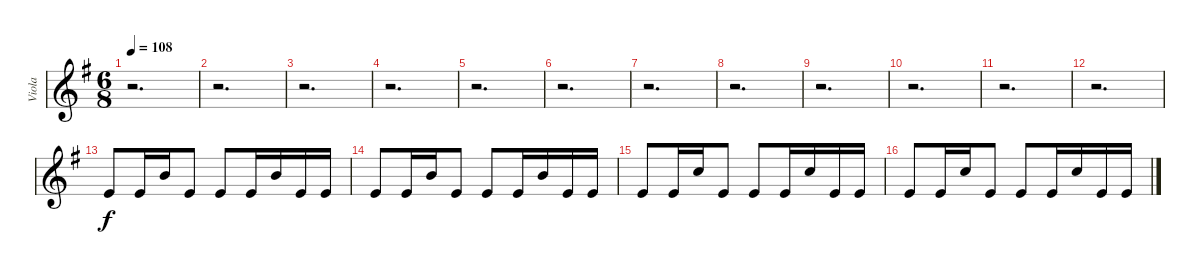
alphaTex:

\track ("Viola" "Viola") {instrument stringensemble1}
\staff {score}
\tuning (A4 D4 G3 C3) {hide}
\ts (6 8)
\tempo 108
\clef g2
\ks eminor
r.2{d dy ff} |
r.2{d} |
r.2{d} |
r.2{d} |
r.2{d} |
r.2{d} |
r.2{d} |
r.2{d} |
r.2{d} |
r.2{d} |
r.2{d} |
r.2{d} |
2.2.8{dy f} 2.2.16 2.1.16 2.2.8 2.2.8 2.2.16 2.1.16 2.2.16 2.2.16 |
2.2.8 2.2.16 2.1.16 2.2.8 2.2.8 2.2.16 2.1.16 2.2.16 2.2.16 |
2.2.8 2.2.16 3.1.16 2.2.8 2.2.8 2.2.16 3.1.16 2.2.16 2.2.16 |
2.2.8 2.2.16 3.1.16 2.2.8 2.2.8 2.2.16 3.1.16 2.2.16 2.2.16
